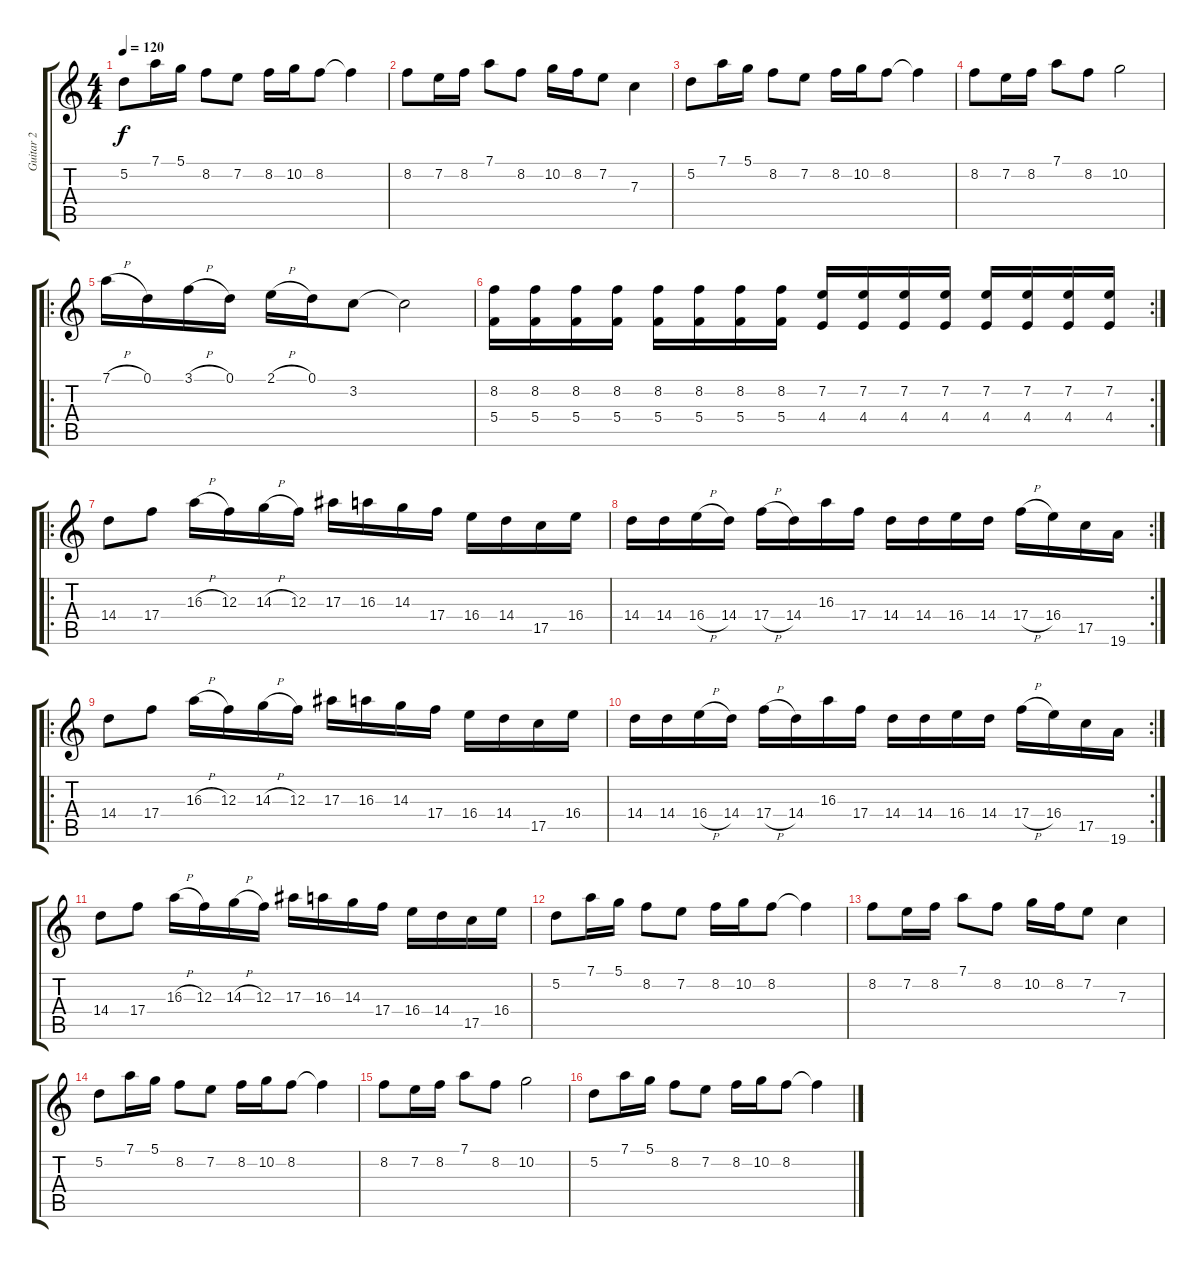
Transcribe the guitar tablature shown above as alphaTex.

\track ("Guitar 2" "Guitar 2") {instrument acousticguitarsteel}
\staff {score tabs}
\tuning (D4 A3 F3 C3 G2 D2) {hide}
\ts (4 4)
\tempo 120
\clef g2
\ks c
5.2.8{dy f} 7.1.16 5.1.16 8.2.8 7.2.8 8.2.16 10.2.16 8.2.8 8.2{t}.4 |
8.2.8 7.2.16 8.2.16 7.1.8 8.2.8 10.2.16 8.2.16 7.2.8 7.3.4 |
5.2.8 7.1.16 5.1.16 8.2.8 7.2.8 8.2.16 10.2.16 8.2.8 8.2{t}.4 |
8.2.8 7.2.16 8.2.16 7.1.8 8.2.8 10.2.2 |
\ro
7.1{h}.16 0.1.16 3.1{h}.16 0.1.16 2.1{h}.16 0.1.16 3.2.8 3.2{t}.2 |
\rc 2
(8.2 5.4).16 (8.2 5.4).16 (8.2 5.4).16 (8.2 5.4).16 (8.2 5.4).16 (8.2 5.4).16 (8.2 5.4).16 (8.2 5.4).16 (7.2 4.4).16 (7.2 4.4).16 (7.2 4.4).16 (7.2 4.4).16 (7.2 4.4).16 (7.2 4.4).16 (7.2 4.4).16 (7.2 4.4).16 |
\ro
14.4.8 17.4.8 16.3{h}.16 12.3.16 14.3{h}.16 12.3.16 17.3.16 16.3.16 14.3.16 17.4.16 16.4.16 14.4.16 17.5.16 16.4.16 |
\rc 2
14.4.16 14.4.16 16.4{h}.16 14.4.16 17.4{h}.16 14.4.16 16.3.16 17.4.16 14.4.16 14.4.16 16.4.16 14.4.16 17.4{h}.16 16.4.16 17.5.16 19.6.16 |
\ro
14.4.8 17.4.8 16.3{h}.16 12.3.16 14.3{h}.16 12.3.16 17.3.16 16.3.16 14.3.16 17.4.16 16.4.16 14.4.16 17.5.16 16.4.16 |
\rc 2
14.4.16 14.4.16 16.4{h}.16 14.4.16 17.4{h}.16 14.4.16 16.3.16 17.4.16 14.4.16 14.4.16 16.4.16 14.4.16 17.4{h}.16 16.4.16 17.5.16 19.6.16 |
14.4.8 17.4.8 16.3{h}.16 12.3.16 14.3{h}.16 12.3.16 17.3.16 16.3.16 14.3.16 17.4.16 16.4.16 14.4.16 17.5.16 16.4.16 |
5.2.8 7.1.16 5.1.16 8.2.8 7.2.8 8.2.16 10.2.16 8.2.8 8.2{t}.4 |
8.2.8 7.2.16 8.2.16 7.1.8 8.2.8 10.2.16 8.2.16 7.2.8 7.3.4 |
5.2.8 7.1.16 5.1.16 8.2.8 7.2.8 8.2.16 10.2.16 8.2.8 8.2{t}.4 |
8.2.8 7.2.16 8.2.16 7.1.8 8.2.8 10.2.2 |
5.2.8 7.1.16 5.1.16 8.2.8 7.2.8 8.2.16 10.2.16 8.2.8 8.2{t}.4
